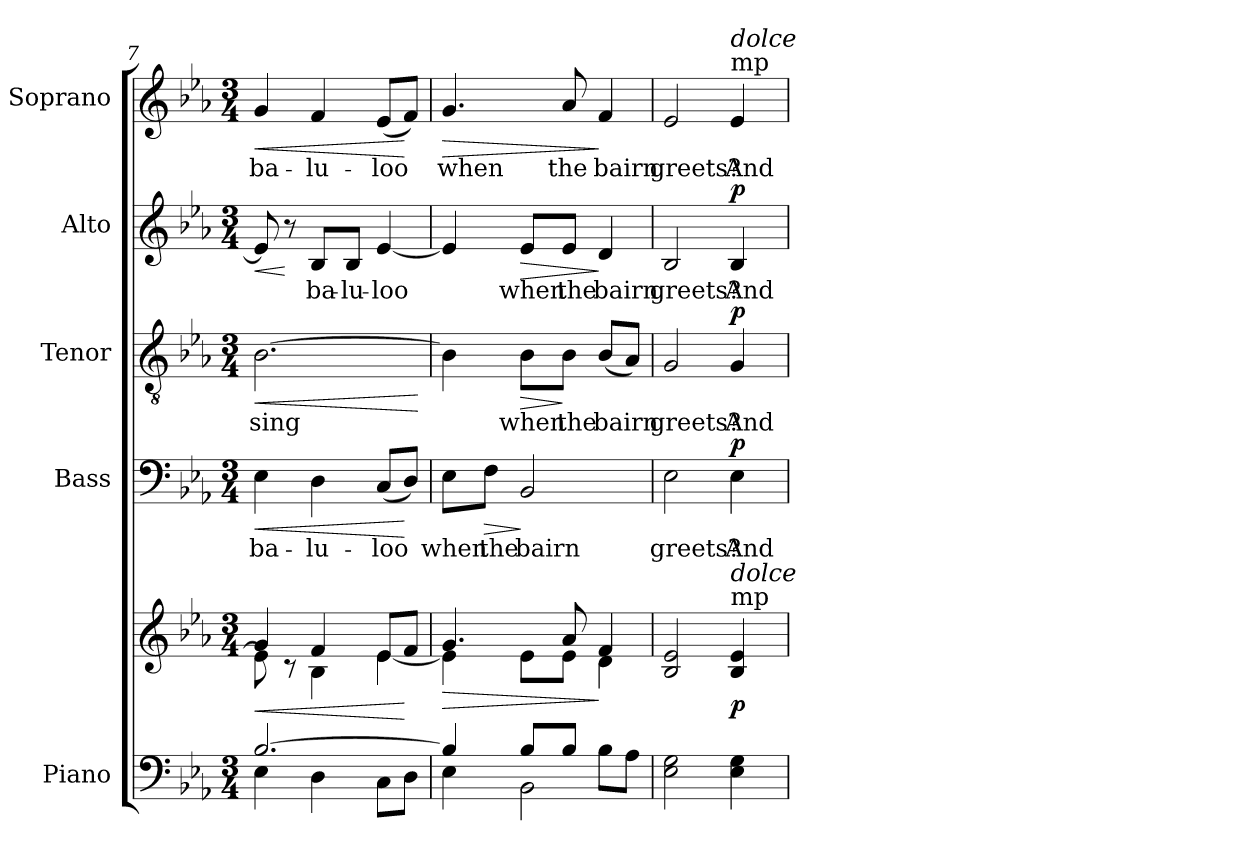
**kern	**kern	**dynam	**kern	**text	**dynam	**kern	**text	**dynam	**kern	**text	**dynam	**kern	**text	**dynam
*part5	*part5	*part5	*part4	*part4	*part4	*part3	*part3	*part3	*part2	*part2	*part2	*part1	*part1	*part1
*staff6	*staff5	*staff5/6	*staff4	*staff4	*staff4	*staff3	*staff3	*staff3	*staff2	*staff2	*staff2	*staff1	*staff1	*staff1
*I"Piano	*	*	*I"Bass	*	*	*I"Tenor	*	*	*I"Alto	*	*	*I"Soprano	*	*
*I'Pno.	*	*	*I'B.	*	*	*I'T.	*	*	*I'A.	*	*	*I'S.	*	*
*clefF4	*clefG2	*	*clefF4	*	*	*clefGv2	*	*	*clefG2	*	*	*clefG2	*	*
*	*	*	*	*	*	*ITrd7c12	*	*	*	*	*	*	*	*
*k[b-e-a-]	*k[b-e-a-]	*	*k[b-e-a-]	*	*	*k[b-e-a-]	*	*	*k[b-e-a-]	*	*	*k[b-e-a-]	*	*
*E-:	*E-:	*	*E-:	*	*	*E-:	*	*	*E-:	*	*	*E-:	*	*
*M3/4	*M3/4	*	*M3/4	*	*	*M3/4	*	*	*M3/4	*	*	*M3/4	*	*
=7	=7	=7	=7	=7	=7	=7	=7	=7	=7	=7	=7	=7	=7	=7
*^	*	*	*	*	*	*	*	*	*	*	*	*	*	*
!	!	!	!LO:HP:b	!	!	!	!	!	!	!	!	!	!	!	!
*	*	*^	*	*	*	*	*	*	*	*	*	*	*	*	*
!	!	!	!	!	!	!LO:LY:b:color=#000000	!LO:HP:b	!	!	!	!	!	!	!	!	!
!	!	!	!	!	!	!	!	!	!LO:LY:b:color=#000000	!LO:HP:b	!	!	!LO:HP:b	!	!	!
!	!	!	!	!	!	!	!	!	!	!	!	!	!	!	!LO:LY:b:color=#000000	!LO:HP:b
[>2.B-i/	4E-i\	4gi/	8e-i\]	<	4E-i\	ba-	<	[>2.BB-i\	sing	<	8e-i/]	.	<	4gi/	ba-	<
.	.	.	8r	.	.	.	.	.	.	.	8r	.	[	.	.	.
!	!	!	!	!	!	!LO:LY:b:color=#000000	!	!	!	!	!	!	!	!	!	!
!	!	!	!	!	!	!	!	!	!	!	!	!LO:LY:b:color=#000000	!	!	!	!
!	!	!	!	!	!	!	!	!	!	!	!	!	!	!	!LO:LY:b:color=#000000	!
.	4Di\	4fi/	4B-i\	.	4Di\	-lu-	.	.	.	.	8B-i/L	ba-	.	4fi/	-lu-	.
!	!	!	!	!	!	!	!	!	!	!	!	!LO:LY:b:color=#000000	!	!	!	!
.	.	.	.	.	.	.	.	.	.	.	8B-i/J	-lu-	.	.	.	.
!	!	!	!	!	!	!LO:LY:b:color=#000000	!	!	!	!	!	!	!	!	!	!
!	!	!	!	!	!	!	!	!	!	!	!	!LO:LY:b:color=#000000	!	!	!	!
!	!	!	!	!	!	!	!	!	!	!	!	!	!	!	!LO:LY:b:color=#000000	!
.	8Ci\L	8e-i/L	[<4e-i\	.	(8Ci/L	-loo	.	.	.	.	[<4e-i/	-loo	.	(8e-i/L	-loo	.
.	8Di\J	8fi/J	.	[	8Di/J)	.	[	.	.	.	.	.	.	8fi/J)	.	[
*v	*v	*	*	*	*	*	*	*	*	*	*	*	*	*	*	*
*	*v	*v	*	*	*	*	*	*	*	*	*	*	*	*	*
.	.	.	.	.	.	.	.	[	.	.	.	.	.	.
=8	=8	=8	=8	=8	=8	=8	=8	=8	=8	=8	=8	=8	=8	=8
*^	*	*	*	*	*	*	*	*	*	*	*	*	*	*
!	!	!	!LO:HP:b	!	!	!	!	!	!	!	!	!	!	!	!
*	*	*^	*	*	*	*	*	*	*	*	*	*	*	*	*
!	!	!	!	!	!	!LO:LY:b:color=#000000	!	!	!	!	!	!	!	!	!	!
!	!	!	!	!	!	!	!	!	!	!	!	!	!	!	!LO:LY:b:color=#000000	!LO:HP:b
4B-i/]	4E-i\	4.gi/	4e-i\]	>	8E-i\L	when	.	4BB-i\]	.	.	4e-i/]	.	.	4.gi/	when	>
!	!	!	!	!	!	!LO:LY:b:color=#000000	!LO:HP:b	!	!	!	!	!	!	!	!	!
.	.	.	.	.	8Fi\J	the	>	.	.	.	.	.	.	.	.	.
!	!	!	!	!	!	!LO:LY:b:color=#000000	!	!	!	!	!	!	!	!	!	!
!	!	!	!	!	!	!	!	!	!LO:LY:b:color=#000000	!LO:HP:b	!	!	!	!	!	!
!	!	!	!	!	!	!	!	!	!	!	!	!LO:LY:b:color=#000000	!LO:HP:b	!	!	!
8B-i/L	2BB-i\	.	8e-i\L	.	2BB-i/	bairn	]	8BB-i\L	when	>	8e-i/L	when	>	.	.	.
!	!	!	!	!	!	!	!	!	!LO:LY:b:color=#000000	!	!	!	!	!	!	!
!	!	!	!	!	!	!	!	!	!	!	!	!LO:LY:b:color=#000000	!	!	!	!
!	!	!	!	!	!	!	!	!	!	!	!	!	!	!	!LO:LY:b:color=#000000	!
8B-i/J	.	8a-i/	8e-i\J	.	.	.	.	8BB-i\J	the	]	8e-i/J	the	.	8a-i/	the	.
!	!	!	!	!	!	!	!	!	!LO:LY:b:color=#000000	!	!	!	!	!	!	!
!	!	!	!	!	!	!	!	!	!	!	!	!LO:LY:b:color=#000000	!	!	!	!
!	!	!	!	!	!	!	!	!	!	!	!	!	!	!	!LO:LY:b:color=#000000	!
8B-i\L	.	4fi/	4di\	]	.	.	.	(8BB-i/L	bairn	.	4di/	bairn	]	4fi/	bairn	]
8A-i\J	.	.	.	.	.	.	.	8AA-i/J)	.	.	.	.	.	.	.	.
*v	*v	*	*	*	*	*	*	*	*	*	*	*	*	*	*	*
*	*v	*v	*	*	*	*	*	*	*	*	*	*	*	*	*
=9	=9	=9	=9	=9	=9	=9	=9	=9	=9	=9	=9	=9	=9	=9
!	!	!	!	!LO:LY:b:color=#000000	!	!	!	!	!	!	!	!	!	!
!	!	!	!	!	!	!	!LO:LY:b:color=#000000	!	!	!	!	!	!	!
!	!	!	!	!	!	!	!	!	!	!LO:LY:b:color=#000000	!	!	!	!
!	!	!	!	!	!	!	!	!	!	!	!	!	!LO:LY:b:color=#000000	!
2E-i\ 2Gi	2B-i/ 2e-i	.	2E-i\	greets?	.	2GGi/	greets?	.	2B-i/	greets?	.	2e-i/	greets?	.
!	!	!	!	!LO:LY:b:color=#000000	!	!	!	!	!	!	!	!	!	!
!	!	!	!	!	!	!	!LO:LY:b:color=#000000	!	!	!	!	!	!	!
!	!	!	!	!	!	!	!	!	!	!LO:LY:b:color=#000000	!	!	!	!
!	!	!	!	!	!	!	!	!	!	!	!	!LO:TX:a:t=mp	!	!
!	!	!	!	!	!	!	!	!	!	!	!	!LO:TX:i:t=dolce	!	!
!	!LO:TX:a:t=mp	!	!	!	!	!	!	!	!	!	!	!	!	!
!	!LO:TX:i:t=dolce	!	!	!	!	!	!	!	!	!	!	!	!	!
!	!	!	!	!	!	!	!	!	!	!	!	!	!LO:LY:b:color=#000000	!
4E-i\ 4Gi	4B-i/ 4e-i	p	4E-i\	And	p	4GGi/	And	p	4B-i/	And	p	4e-i/	And	.
=	=	=	=	=	=	=	=	=	=	=	=	=	=	=
*-	*-	*-	*-	*-	*-	*-	*-	*-	*-	*-	*-	*-	*-	*-
